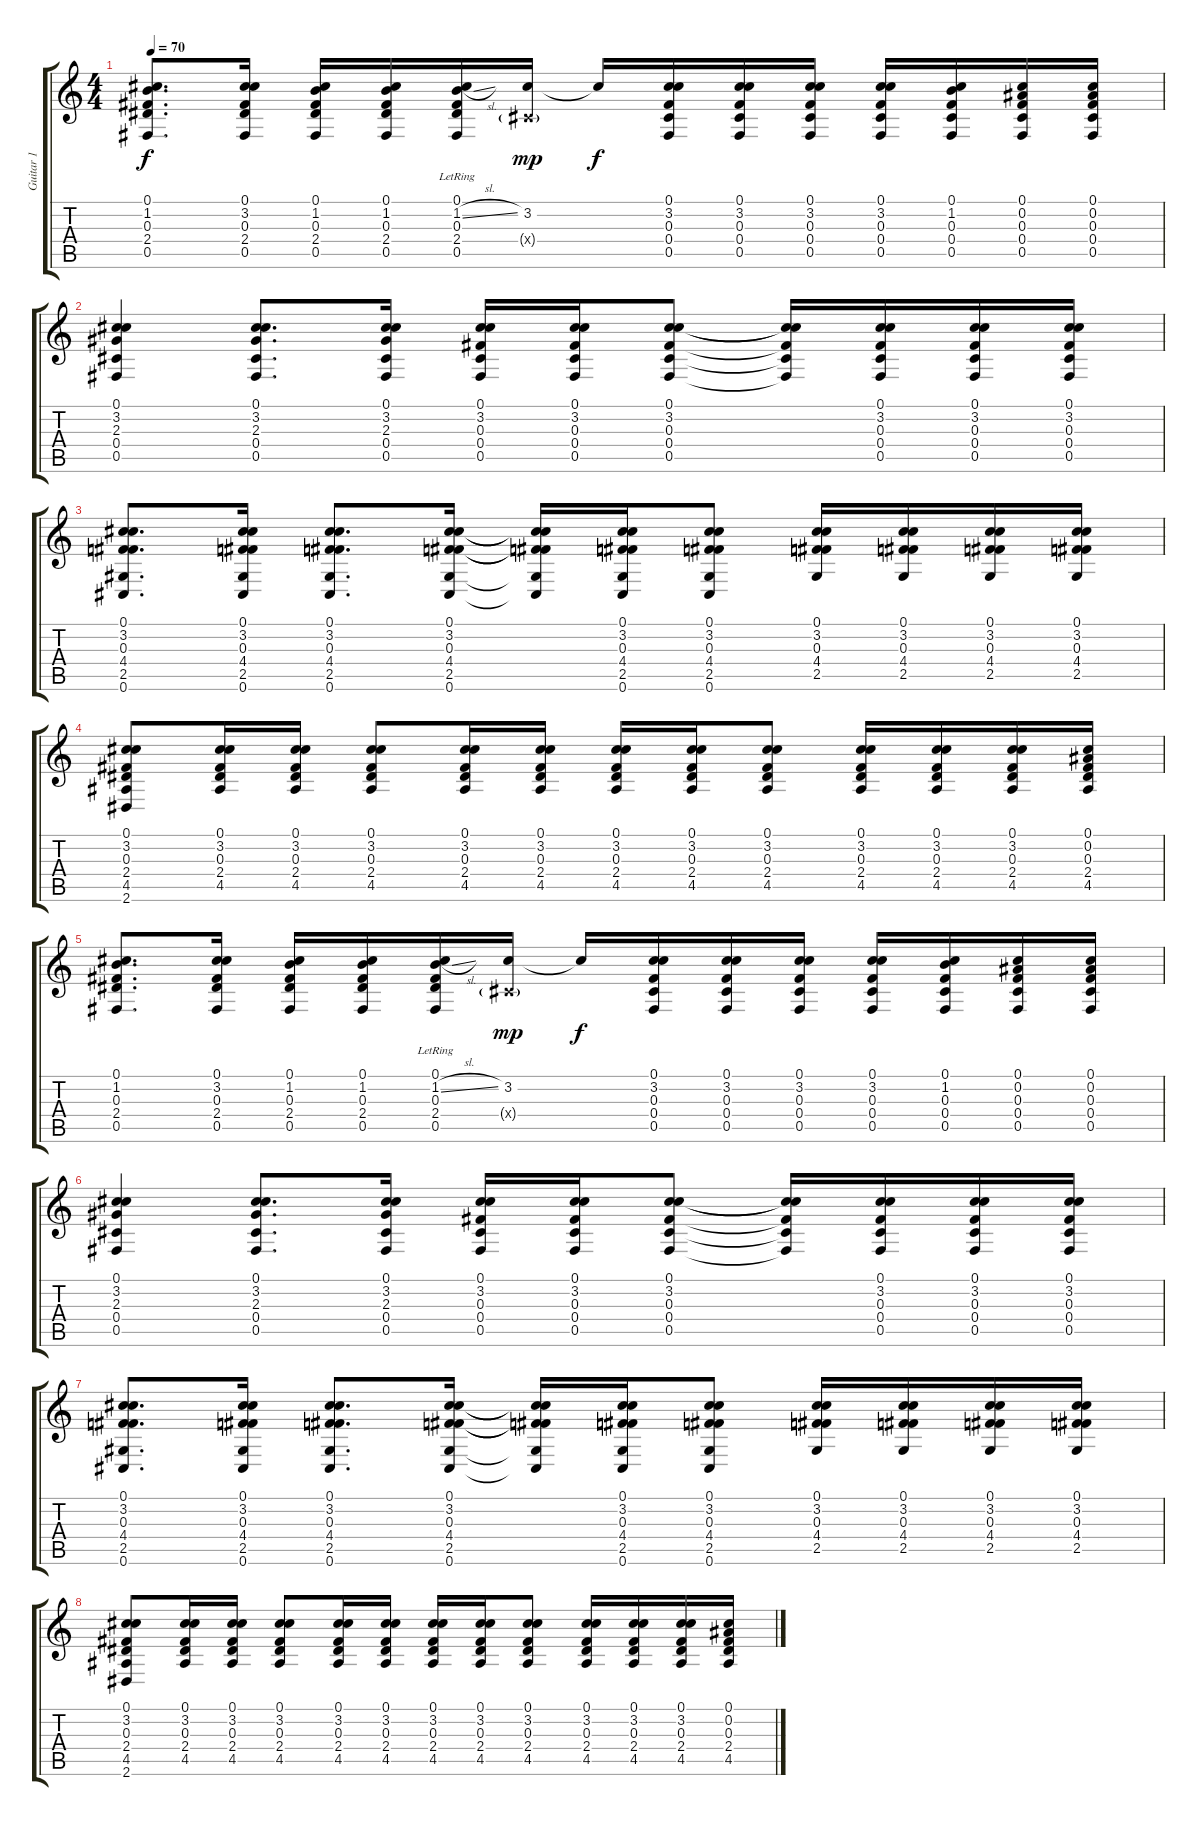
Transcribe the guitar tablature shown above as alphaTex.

\track ("Guitar 1" "Guitar 1") {instrument acousticguitarnylon}
\staff {score tabs}
\tuning (Db4 Bb3 Gb3 Db3 Gb2 Db2) {hide}
\ts (4 4)
\tempo 70
\clef g2
\ks c
(0.1 1.2 0.3 2.4 0.5).8{d dy f} (0.1 3.2 0.3 2.4 0.5).16 (0.1 1.2 0.3 2.4 0.5).16 (0.1 1.2 0.3 2.4 0.5).16 (0.1{lr} 1.2{sl} 0.3{lr} 2.4 0.5{lr}).16 (3.2 0.4{g x}).16{dy mp} 3.2{t}.16{dy f} (0.1 3.2 0.3 0.4 0.5).16 (0.1 3.2 0.3 0.4 0.5).16 (0.1 3.2 0.3 0.4 0.5).16 (0.1 3.2 0.3 0.4 0.5).16 (0.1 1.2 0.3 0.4 0.5).16 (0.1 0.2 0.3 0.4 0.5).16 (0.1 0.2 0.3 0.4 0.5).16 |
(0.1 3.2 2.3 0.4 0.5).4 (0.1 3.2 2.3 0.4 0.5).8{d} (0.1 3.2 2.3 0.4 0.5).16 (0.1 3.2 0.3 0.4 0.5).16 (0.1 3.2 0.3 0.4 0.5).16 (0.1 3.2 0.3 0.4 0.5).8 (0.1{t} 3.2{t} 0.3{t} 0.4{t} 0.5{t}).16 (0.1 3.2 0.3 0.4 0.5).16 (0.1 3.2 0.3 0.4 0.5).16 (0.1 3.2 0.3 0.4 0.5).16 |
(0.1 3.2 0.3 4.4 2.5 0.6).8{d} (0.1 3.2 0.3 4.4 2.5 0.6).16 (0.1 3.2 0.3 4.4 2.5 0.6).8{d} (0.1 3.2 0.3 4.4 2.5 0.6).16 (0.1{t} 3.2{t} 0.3{t} 4.4{t} 2.5{t} 0.6{t}).16 (0.1 3.2 0.3 4.4 2.5 0.6).16 (0.1 3.2 0.3 4.4 2.5 0.6).8 (0.1 3.2 0.3 4.4 2.5).16 (0.1 3.2 0.3 4.4 2.5).16 (0.1 3.2 0.3 4.4 2.5).16 (0.1 3.2 0.3 4.4 2.5).16 |
(0.1 3.2 0.3 2.4 4.5 2.6).8 (0.1 3.2 0.3 2.4 4.5).16 (0.1 3.2 0.3 2.4 4.5).16 (0.1 3.2 0.3 2.4 4.5).8 (0.1 3.2 0.3 2.4 4.5).16 (0.1 3.2 0.3 2.4 4.5).16 (0.1 3.2 0.3 2.4 4.5).16 (0.1 3.2 0.3 2.4 4.5).16 (0.1 3.2 0.3 2.4 4.5).8 (0.1 3.2 0.3 2.4 4.5).16 (0.1 3.2 0.3 2.4 4.5).16 (0.1 3.2 0.3 2.4 4.5).16 (0.1 0.2 0.3 2.4 4.5).16 |
(0.1 1.2 0.3 2.4 0.5).8{d} (0.1 3.2 0.3 2.4 0.5).16 (0.1 1.2 0.3 2.4 0.5).16 (0.1 1.2 0.3 2.4 0.5).16 (0.1{lr} 1.2{sl} 0.3{lr} 2.4 0.5{lr}).16 (3.2 0.4{g x}).16{dy mp} 3.2{t}.16{dy f} (0.1 3.2 0.3 0.4 0.5).16 (0.1 3.2 0.3 0.4 0.5).16 (0.1 3.2 0.3 0.4 0.5).16 (0.1 3.2 0.3 0.4 0.5).16 (0.1 1.2 0.3 0.4 0.5).16 (0.1 0.2 0.3 0.4 0.5).16 (0.1 0.2 0.3 0.4 0.5).16 |
(0.1 3.2 2.3 0.4 0.5).4 (0.1 3.2 2.3 0.4 0.5).8{d} (0.1 3.2 2.3 0.4 0.5).16 (0.1 3.2 0.3 0.4 0.5).16 (0.1 3.2 0.3 0.4 0.5).16 (0.1 3.2 0.3 0.4 0.5).8 (0.1{t} 3.2{t} 0.3{t} 0.4{t} 0.5{t}).16 (0.1 3.2 0.3 0.4 0.5).16 (0.1 3.2 0.3 0.4 0.5).16 (0.1 3.2 0.3 0.4 0.5).16 |
(0.1 3.2 0.3 4.4 2.5 0.6).8{d} (0.1 3.2 0.3 4.4 2.5 0.6).16 (0.1 3.2 0.3 4.4 2.5 0.6).8{d} (0.1 3.2 0.3 4.4 2.5 0.6).16 (0.1{t} 3.2{t} 0.3{t} 4.4{t} 2.5{t} 0.6{t}).16 (0.1 3.2 0.3 4.4 2.5 0.6).16 (0.1 3.2 0.3 4.4 2.5 0.6).8 (0.1 3.2 0.3 4.4 2.5).16 (0.1 3.2 0.3 4.4 2.5).16 (0.1 3.2 0.3 4.4 2.5).16 (0.1 3.2 0.3 4.4 2.5).16 |
(0.1 3.2 0.3 2.4 4.5 2.6).8 (0.1 3.2 0.3 2.4 4.5).16 (0.1 3.2 0.3 2.4 4.5).16 (0.1 3.2 0.3 2.4 4.5).8 (0.1 3.2 0.3 2.4 4.5).16 (0.1 3.2 0.3 2.4 4.5).16 (0.1 3.2 0.3 2.4 4.5).16 (0.1 3.2 0.3 2.4 4.5).16 (0.1 3.2 0.3 2.4 4.5).8 (0.1 3.2 0.3 2.4 4.5).16 (0.1 3.2 0.3 2.4 4.5).16 (0.1 3.2 0.3 2.4 4.5).16 (0.1 0.2 0.3 2.4 4.5).16
